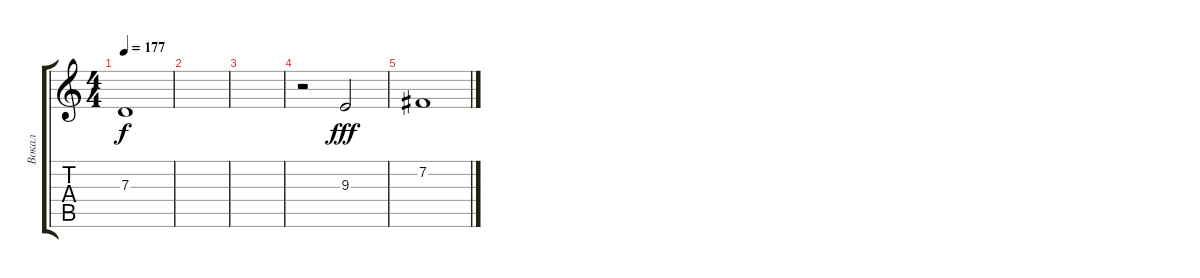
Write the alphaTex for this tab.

\track ("Вокал" "Вокал") {instrument cello}
\staff {score tabs}
\tuning (E4 B3 G3 D3 A2 E2) {hide}
\ts (4 4)
\tempo 177
\clef g2
\ks c
7.3.1{dy f} |
|
|
r.2 9.3.2{dy fff} |
7.2.1
